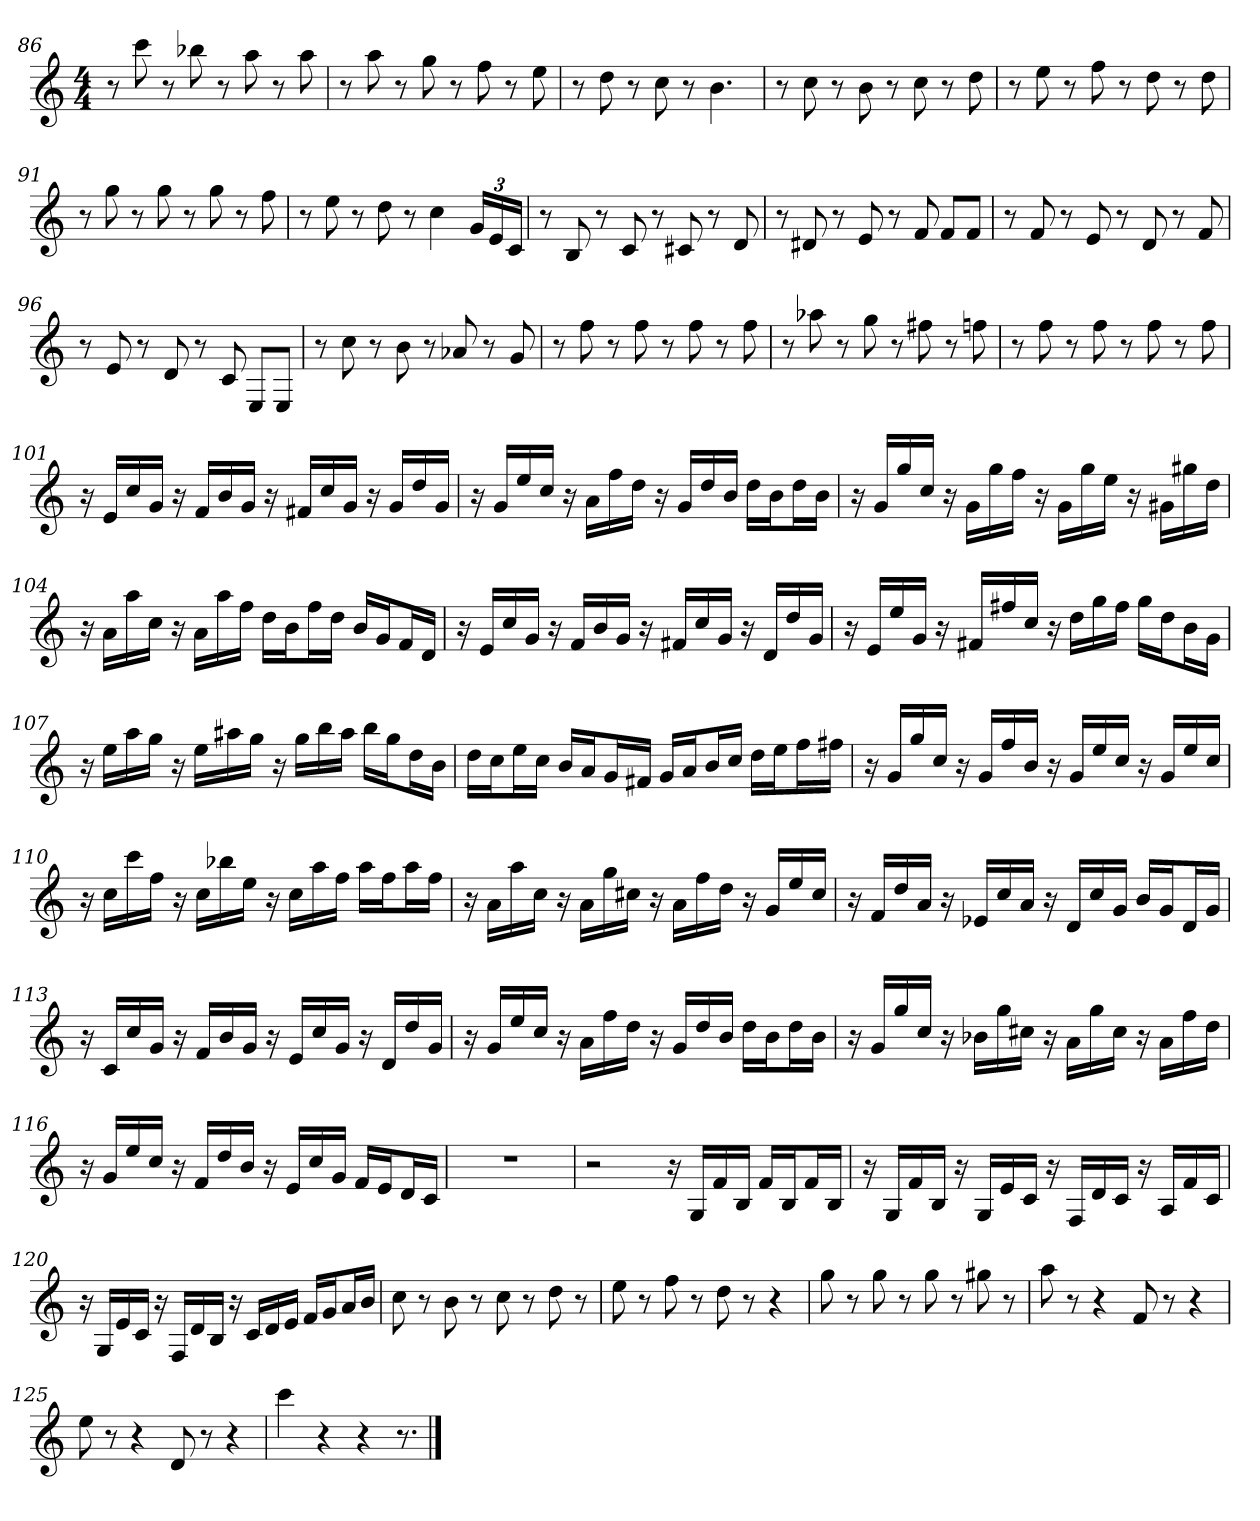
**kern
*part1
*staff1
*clefG2
*k[]
*C:
*M4/4
=86
8r
8ccc
8r
8bb-X
8r
8aa
8r
8aa
=87
8r
8aa
8r
8gg
8r
8ff
8r
8ee
=88
8r
8dd
8r
8cc
8r
4.b
=89
8r
8cc
8r
8b
8r
8cc
8r
8dd
=90
8r
8ee
8r
8ff
8r
8dd
8r
8dd
=91
8r
8gg
8r
8gg
8r
8gg
8r
8ff
=92
8r
8ee
8r
8dd
8r
4cc
24g/LL
24e/
24c/JJ
=93
8r
8B
8r
8c
8r
8c#X
8r
8d
=94
8r
8d#X
8r
8e
8r
8f
8f/L
8f/J
=95
8r
8f
8r
8e
8r
8d
8r
8f
=96
8r
8e
8r
8d
8r
8c
8E/L
8E/J
=97
8r
8cc
8r
8b
8r
8a-X
8r
8g
=98
8r
8ff
8r
8ff
8r
8ff
8r
8ff
=99
8r
8aa-X
8r
8gg
8r
8ff#X
8r
8ffn
=100
8r
8ff
8r
8ff
8r
8ff
8r
8ff
=101
16r
16e/LL
16cc/
16g/JJ
16r
16f/LL
16b/
16g/JJ
16r
16f#X/LL
16cc/
16g/JJ
16r
16g/LL
16dd/
16g/JJ
=102
16r
16g/LL
16ee/
16cc/JJ
16r
16a\LL
16ff\
16dd\JJ
16r
16g/LL
16dd/
16b/JJ
16dd\LL
16b\J
16dd\L
16b\JJ
=103
16r
16g/LL
16gg/
16cc/JJ
16r
16g\LL
16gg\
16ff\JJ
16r
16g\LL
16gg\
16ee\JJ
16r
16g#X\LL
16gg#X\
16dd\JJ
=104
16r
16a\LL
16aa\
16cc\JJ
16r
16a\LL
16aa\
16ff\JJ
16dd\LL
16b\J
16ff\L
16dd\JJ
16b/LL
16g/J
16f/L
16d/JJ
=105
16r
16e/LL
16cc/
16g/JJ
16r
16f/LL
16b/
16g/JJ
16r
16f#X/LL
16cc/
16g/JJ
16r
16d/LL
16dd/
16g/JJ
=106
16r
16e/LL
16ee/
16g/JJ
16r
16f#X/LL
16ff#X/
16cc/JJ
16r
16dd\LL
16gg\
16ff#\JJ
16gg\LL
16dd\J
16b\L
16g\JJ
=107
16r
16ee\LL
16aa\
16gg\JJ
16r
16ee\LL
16aa#X\
16gg\JJ
16r
16gg\LL
16bb\
16aa#\JJ
16bb\LL
16gg\J
16dd\L
16b\JJ
=108
16dd\LL
16cc\J
16ee\L
16cc\JJ
16b/LL
16a/J
16g/L
16f#X/JJ
16g/LL
16a/J
16b/L
16cc/JJ
16dd\LL
16ee\J
16ff\L
16ff#X\JJ
=109
16r
16g/LL
16gg/
16cc/JJ
16r
16g/LL
16ff/
16b/JJ
16r
16g/LL
16ee/
16cc/JJ
16r
16g/LL
16ee/
16cc/JJ
=110
16r
16cc\LL
16ccc\
16ff\JJ
16r
16cc\LL
16bb-X\
16ee\JJ
16r
16cc\LL
16aa\
16ff\JJ
16aa\LL
16ff\J
16aa\L
16ff\JJ
=111
16r
16a\LL
16aa\
16cc\JJ
16r
16a\LL
16gg\
16cc#X\JJ
16r
16a\LL
16ff\
16dd\JJ
16r
16g/LL
16ee/
16cc#/JJ
=112
16r
16f/LL
16dd/
16a/JJ
16r
16e-X/LL
16cc/
16a/JJ
16r
16d/LL
16cc/
16g/JJ
16b/LL
16g/J
16d/L
16g/JJ
=113
16r
16c/LL
16cc/
16g/JJ
16r
16f/LL
16b/
16g/JJ
16r
16e/LL
16cc/
16g/JJ
16r
16d/LL
16dd/
16g/JJ
=114
16r
16g/LL
16ee/
16cc/JJ
16r
16a\LL
16ff\
16dd\JJ
16r
16g/LL
16dd/
16b/JJ
16dd\LL
16b\J
16dd\L
16b\JJ
=115
16r
16g/LL
16gg/
16cc/JJ
16r
16b-X\LL
16gg\
16cc#X\JJ
16r
16a\LL
16gg\
16cc#\JJ
16r
16a\LL
16ff\
16dd\JJ
=116
16r
16g/LL
16ee/
16cc/JJ
16r
16f/LL
16dd/
16b/JJ
16r
16e/LL
16cc/
16g/JJ
16f/LL
16e/J
16d/L
16c/JJ
=117
1r
=118
2r
16r
16G/LL
16f/
16B/JJ
16f/LL
16B/J
16f/L
16B/JJ
=119
16r
16G/LL
16f/
16B/JJ
16r
16G/LL
16e/
16c/JJ
16r
16F/LL
16d/
16c/JJ
16r
16A/LL
16f/
16c/JJ
=120
16r
16G/LL
16e/
16c/JJ
16r
16F/LL
16d/
16B/JJ
16r
16c/LL
16d/
16e/JJ
16f/LL
16g/J
16a/L
16b/JJ
=121
8cc
8r
8b
8r
8cc
8r
8dd
8r
=122
8ee
8r
8ff
8r
8dd
8r
4r
=123
8gg
8r
8gg
8r
8gg
8r
8gg#X
8r
=124
8aa
8r
4r
8f
8r
4r
=125
8ee
8r
4r
8d
8r
4r
=126
4ccc
4r
4r
8.r
==
*-
